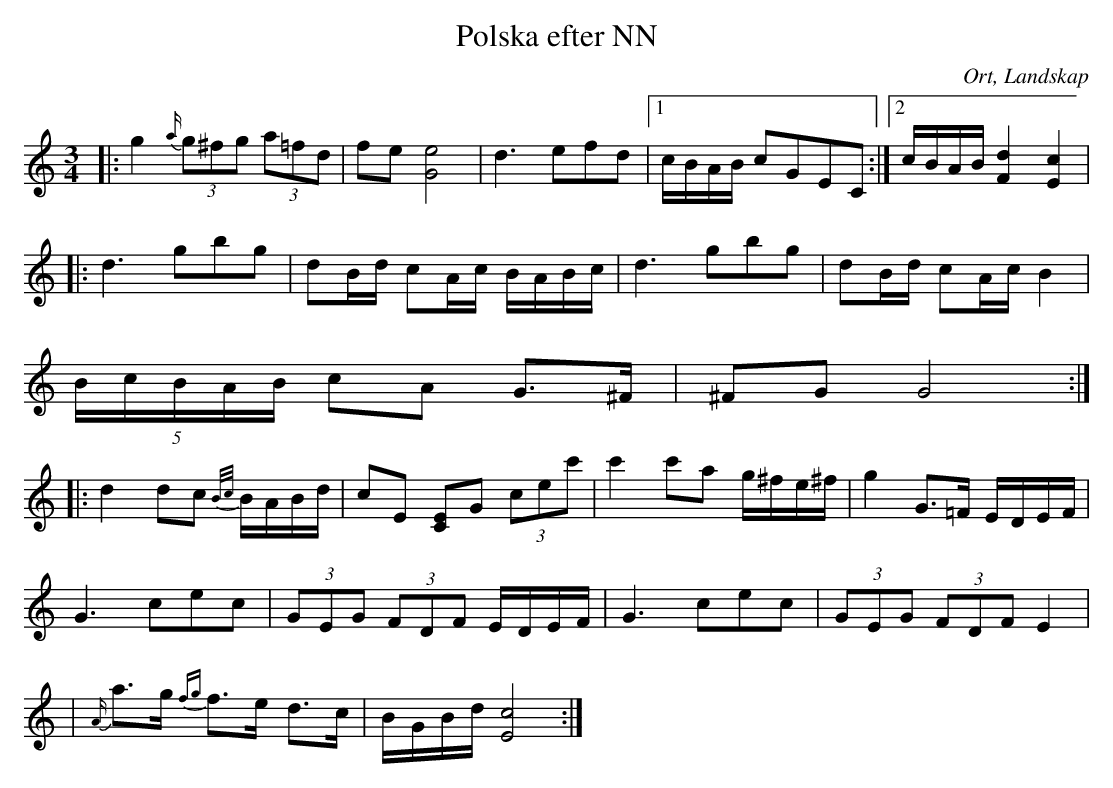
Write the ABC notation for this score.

X:1
T:Polska efter NN
O:Ort, Landskap
M:3/4
L:1/8
K:C
|:g2 {a/} (3g^fg (3a=fd|fe [G4e4]|d3 efd|1c/B/A/B/ cGEC:|2 c/B/A/B/ [F2d2][E2c2]|
|:d3 gbg| dB/d/ cA/c/ B/A/B/c/| d3 gbg| dB/d/ cA/c/ B2|
(5B/c/B/A/B/ cA G>^F| ^FG G4 :|
|:d2 dc {B/c/}B/A/B/d/|cE [CE]G (3cec'|c'2 c'a g/^f/e/^f/|g2 G>=F E/D/E/F/|
G3 cec|(3GEG (3FDF E/D/E/F/|G3 cec|(3GEG (3FDF E2|
|{A/}a>g {fg}f>e d>c|B/G/B/d/ [E4c4]:|
